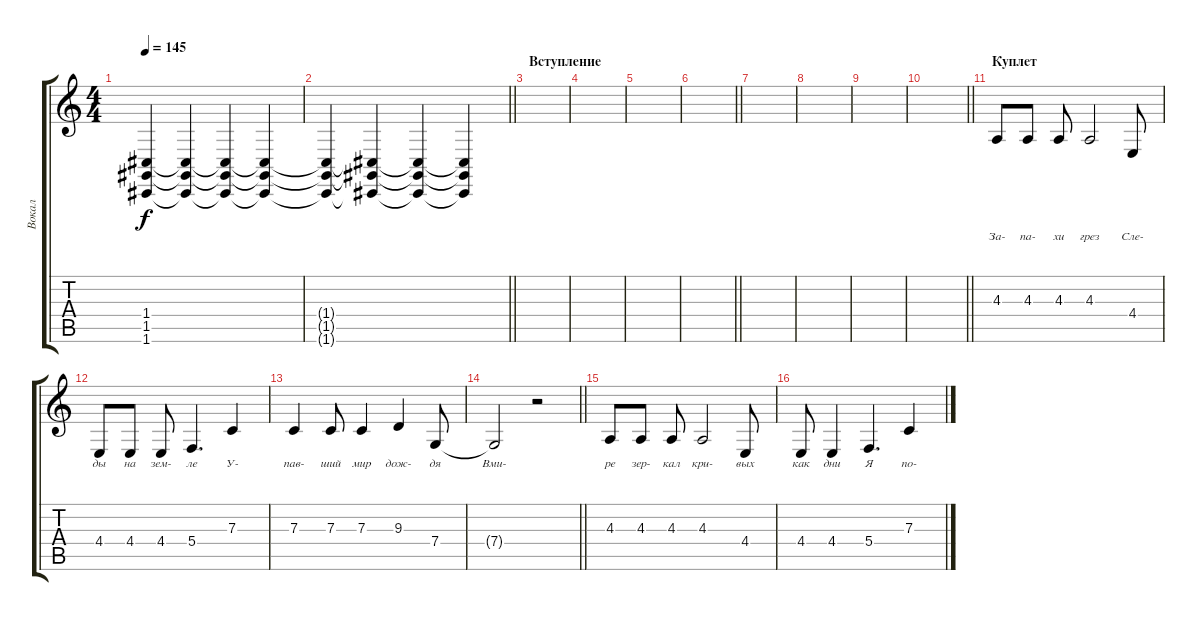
\track ("Вокал" "Вокал") {instrument pad3polysynth}
\staff {score tabs}
\tuning (D4 A3 F3 C3 G2 C2) {hide}
\ts (4 4)
\tempo 145
\clef g2
\ks c
(1.4 1.5 1.6).4{dy f volume 7 instrument applause} (1.4{t} 1.5{t} 1.6{t}).4{volume 0} (1.4{t} 1.5{t} 1.6{t}).4 (1.4{t} 1.5{t} 1.6{t}).4 |
\barLineRight lightlight
(1.4{t} 1.5{t} 1.6{t}).4 (1.4{t} 1.5{t} 1.6{t}).4 (1.4{t} 1.5{t} 1.6{t}).4 (1.4{t} 1.5{t} 1.6{t}).4 |
\section ("" "Вступление")
|
|
|
\barLineRight lightlight
|
|
|
|
\barLineRight lightlight
|
\section ("" "Куплет")
4.3.8{lyrics (0 "За-") lyrics (1 "") lyrics (2 "") lyrics (3 "") lyrics (4 "") volume 16 instrument pad3polysynth} 4.3.8{lyrics (0 "па-") lyrics (1 "") lyrics (2 "") lyrics (3 "") lyrics (4 "")} 4.3.8{lyrics (0 "хи") lyrics (1 "") lyrics (2 "") lyrics (3 "") lyrics (4 "")} 4.3.2{lyrics (0 "грез") lyrics (1 "") lyrics (2 "") lyrics (3 "") lyrics (4 "")} 4.4.8{lyrics (0 "Сле-") lyrics (1 "") lyrics (2 "") lyrics (3 "") lyrics (4 "")} |
4.4.8{lyrics (0 "ды") lyrics (1 "") lyrics (2 "") lyrics (3 "") lyrics (4 "")} 4.4.8{lyrics (0 "на") lyrics (1 "") lyrics (2 "") lyrics (3 "") lyrics (4 "")} 4.4.8{lyrics (0 "зем-") lyrics (1 "") lyrics (2 "") lyrics (3 "") lyrics (4 "")} 5.4.4{d lyrics (0 "ле") lyrics (1 "") lyrics (2 "") lyrics (3 "") lyrics (4 "")} 7.3.4{lyrics (0 "У-") lyrics (1 "") lyrics (2 "") lyrics (3 "") lyrics (4 "")} |
7.3.4{lyrics (0 "пав-") lyrics (1 "") lyrics (2 "") lyrics (3 "") lyrics (4 "")} 7.3.8{lyrics (0 "ший") lyrics (1 "") lyrics (2 "") lyrics (3 "") lyrics (4 "")} 7.3.4{lyrics (0 "мир") lyrics (1 "") lyrics (2 "") lyrics (3 "") lyrics (4 "")} 9.3.4{lyrics (0 "дож-") lyrics (1 "") lyrics (2 "") lyrics (3 "") lyrics (4 "")} 7.4.8{lyrics (0 "дя") lyrics (1 "") lyrics (2 "") lyrics (3 "") lyrics (4 "")} |
\barLineRight lightlight
7.4{t}.2{lyrics (0 "Вми-") lyrics (1 "") lyrics (2 "") lyrics (3 "") lyrics (4 "")} r.2 |
4.3.8{lyrics (0 "ре") lyrics (1 "") lyrics (2 "") lyrics (3 "") lyrics (4 "")} 4.3.8{lyrics (0 "зер-") lyrics (1 "") lyrics (2 "") lyrics (3 "") lyrics (4 "")} 4.3.8{lyrics (0 "кал") lyrics (1 "") lyrics (2 "") lyrics (3 "") lyrics (4 "")} 4.3.2{lyrics (0 "кри-") lyrics (1 "") lyrics (2 "") lyrics (3 "") lyrics (4 "")} 4.4.8{lyrics (0 "вых") lyrics (1 "") lyrics (2 "") lyrics (3 "") lyrics (4 "")} |
4.4.8{lyrics (0 "как") lyrics (1 "") lyrics (2 "") lyrics (3 "") lyrics (4 "")} 4.4.4{lyrics (0 "дни") lyrics (1 "") lyrics (2 "") lyrics (3 "") lyrics (4 "")} 5.4.4{d lyrics (0 "Я") lyrics (1 "") lyrics (2 "") lyrics (3 "") lyrics (4 "")} 7.3.4{lyrics (0 "по-") lyrics (1 "") lyrics (2 "") lyrics (3 "") lyrics (4 "")}
